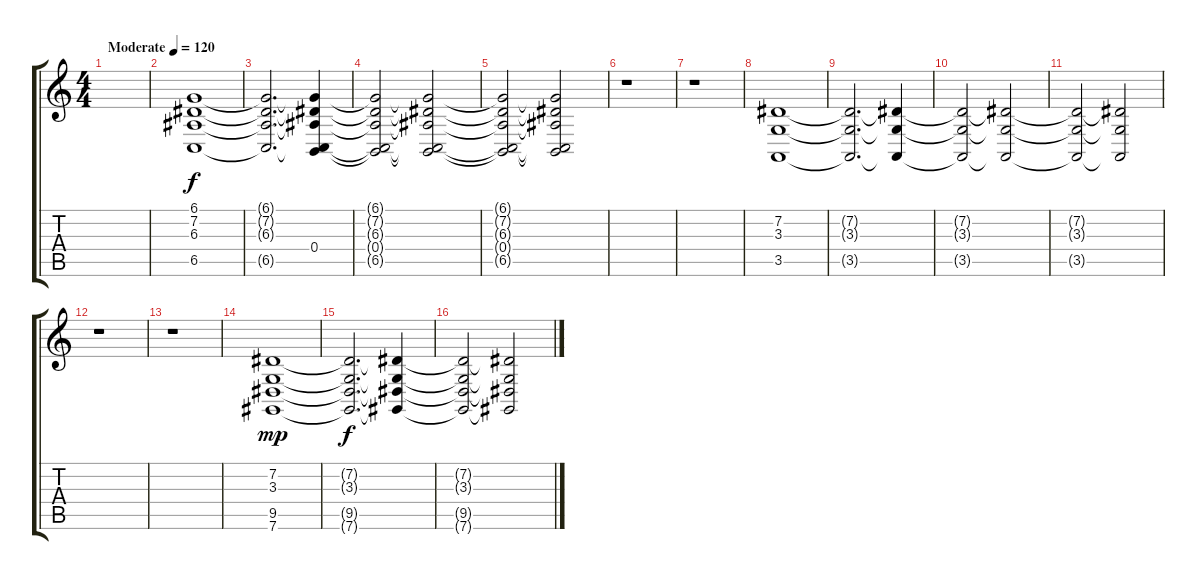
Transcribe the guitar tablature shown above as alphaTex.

\track "" {instrument synthstrings2}
\staff {score tabs}
\tuning (Db4 Ab3 E3 B2 Gb2 Db2) {hide}
\ts (4 4)
\tempo (120 "Moderate")
\clef g2
\ks c
|
(6.1 7.2 6.3 6.5).1{volume 6} |
(6.1{t} 7.2{t} 6.3{t} 6.5{t}).2{d dy f} (6.1{t} 7.2{t} 6.3{t} 0.4 6.5{t}).4{volume 2} |
(6.1{t} 7.2{t} 6.3{t} 0.4{t} 6.5{t}).2 (6.1{t} 7.2{t} 6.3{t} 0.4{t} 6.5{t}).2 |
(6.1{t} 7.2{t} 6.3{t} 0.4{t} 6.5{t}).2 (6.1{t} 7.2{t} 6.3{t} 0.4{t} 6.5{t}).2{volume 0} |
r.1 |
r.1 |
(7.2 3.3 3.5).1{volume 6} |
(7.2{t} 3.3{t} 3.5{t}).2{d} (7.2{t} 3.3{t} 3.5{t}).4{volume 2} |
(7.2{t} 3.3{t} 3.5{t}).2 (7.2{t} 3.3{t} 3.5{t}).2 |
(7.2{t} 3.3{t} 3.5{t}).2 (7.2{t} 3.3{t} 3.5{t}).2{volume 0} |
r.1 |
r.1 |
(7.2 3.3 9.5 7.6).1{dy mp volume 6} |
(7.2{t} 3.3{t} 9.5{t} 7.6{t}).2{d dy f} (7.2{t} 3.3{t} 9.5{t} 7.6{t}).4{volume 2} |
(7.2{t} 3.3{t} 9.5{t} 7.6{t}).2 (7.2{t} 3.3{t} 9.5{t} 7.6{t}).2
